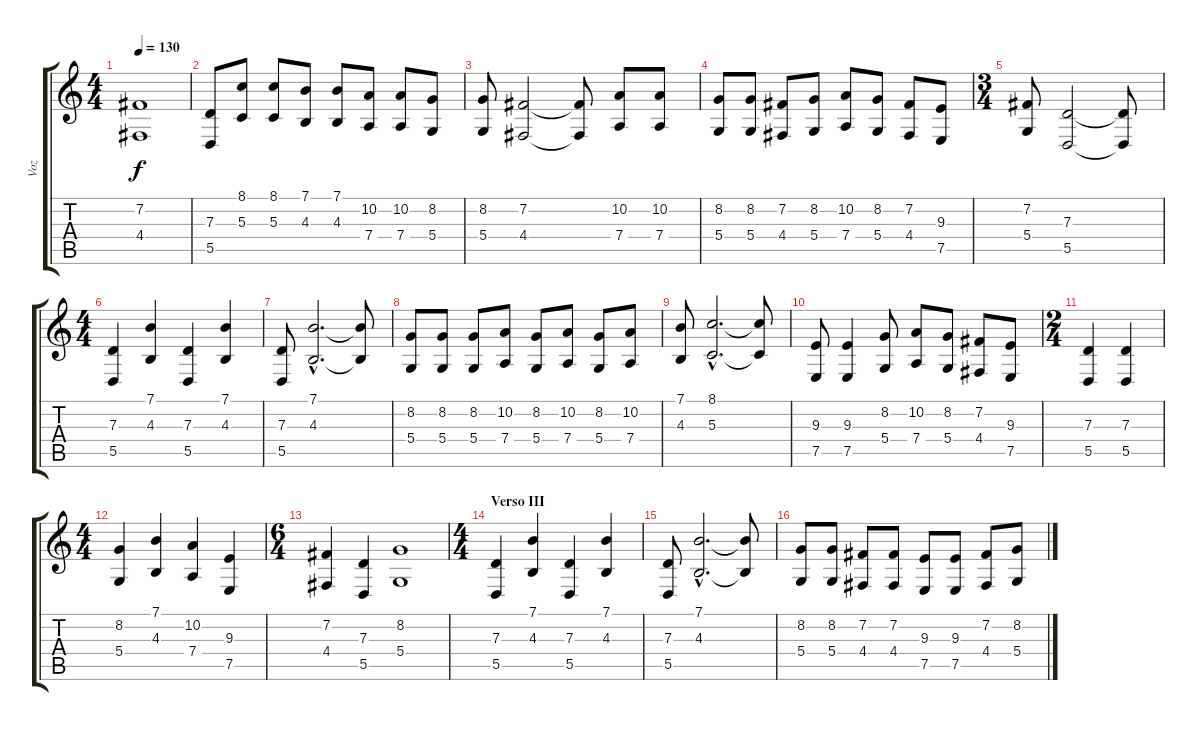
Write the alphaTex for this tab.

\track ("Voz" "Voz") {instrument choiraahs}
\staff {score tabs}
\tuning (E4 B3 G3 D3 A2 E2) {hide}
\ts (4 4)
\tempo 130
\clef g2
\ks c
(7.2 4.4).1{dy f} |
(7.3 5.5).8 (8.1 5.3).8 (8.1 5.3).8 (7.1 4.3).8 (7.1 4.3).8 (10.2 7.4).8 (10.2 7.4).8 (8.2 5.4).8 |
(8.2 5.4).8 (7.2 4.4).2 (7.2{t} 4.4{t}).8 (10.2 7.4).8 (10.2 7.4).8 |
(8.2 5.4).8 (8.2 5.4).8 (7.2 4.4).8 (8.2 5.4).8 (10.2 7.4).8 (8.2 5.4).8 (7.2 4.4).8 (9.3 7.5).8 |
\ts (3 4)
(7.2 5.4).8 (7.3 5.5).2 (7.3{t} 5.5{t}).8 |
\ts (4 4)
(7.3 5.5).4 (7.1 4.3).4 (7.3 5.5).4 (7.1 4.3).4 |
(7.3 5.5).8 (7.1{hac} 4.3{hac}).2{d} (7.1{t} 4.3{t}).8 |
(8.2 5.4).8 (8.2 5.4).8 (8.2 5.4).8 (10.2 7.4).8 (8.2 5.4).8 (10.2 7.4).8 (8.2 5.4).8 (10.2 7.4).8 |
(7.1 4.3).8 (8.1{hac} 5.3{hac}).2{d} (8.1{t} 5.3{t}).8 |
(9.3 7.5).8 (9.3 7.5).4 (8.2 5.4).8 (10.2 7.4).8 (8.2 5.4).8 (7.2 4.4).8 (9.3 7.5).8 |
\ts (2 4)
(7.3 5.5).4 (7.3 5.5).4 |
\ts (4 4)
(8.2 5.4).4 (7.1 4.3).4 (10.2 7.4).4 (9.3 7.5).4 |
\ts (6 4)
(7.2 4.4).4 (7.3 5.5).4 (8.2 5.4).1 |
\ts (4 4)
\section ("" "Verso III")
(7.3 5.5).4 (7.1 4.3).4 (7.3 5.5).4 (7.1 4.3).4 |
(7.3 5.5).8 (7.1{hac} 4.3{hac}).2{d} (7.1{t} 4.3{t}).8 |
(8.2 5.4).8 (8.2 5.4).8 (7.2 4.4).8 (7.2 4.4).8 (9.3 7.5).8 (9.3 7.5).8 (7.2 4.4).8 (8.2 5.4).8
